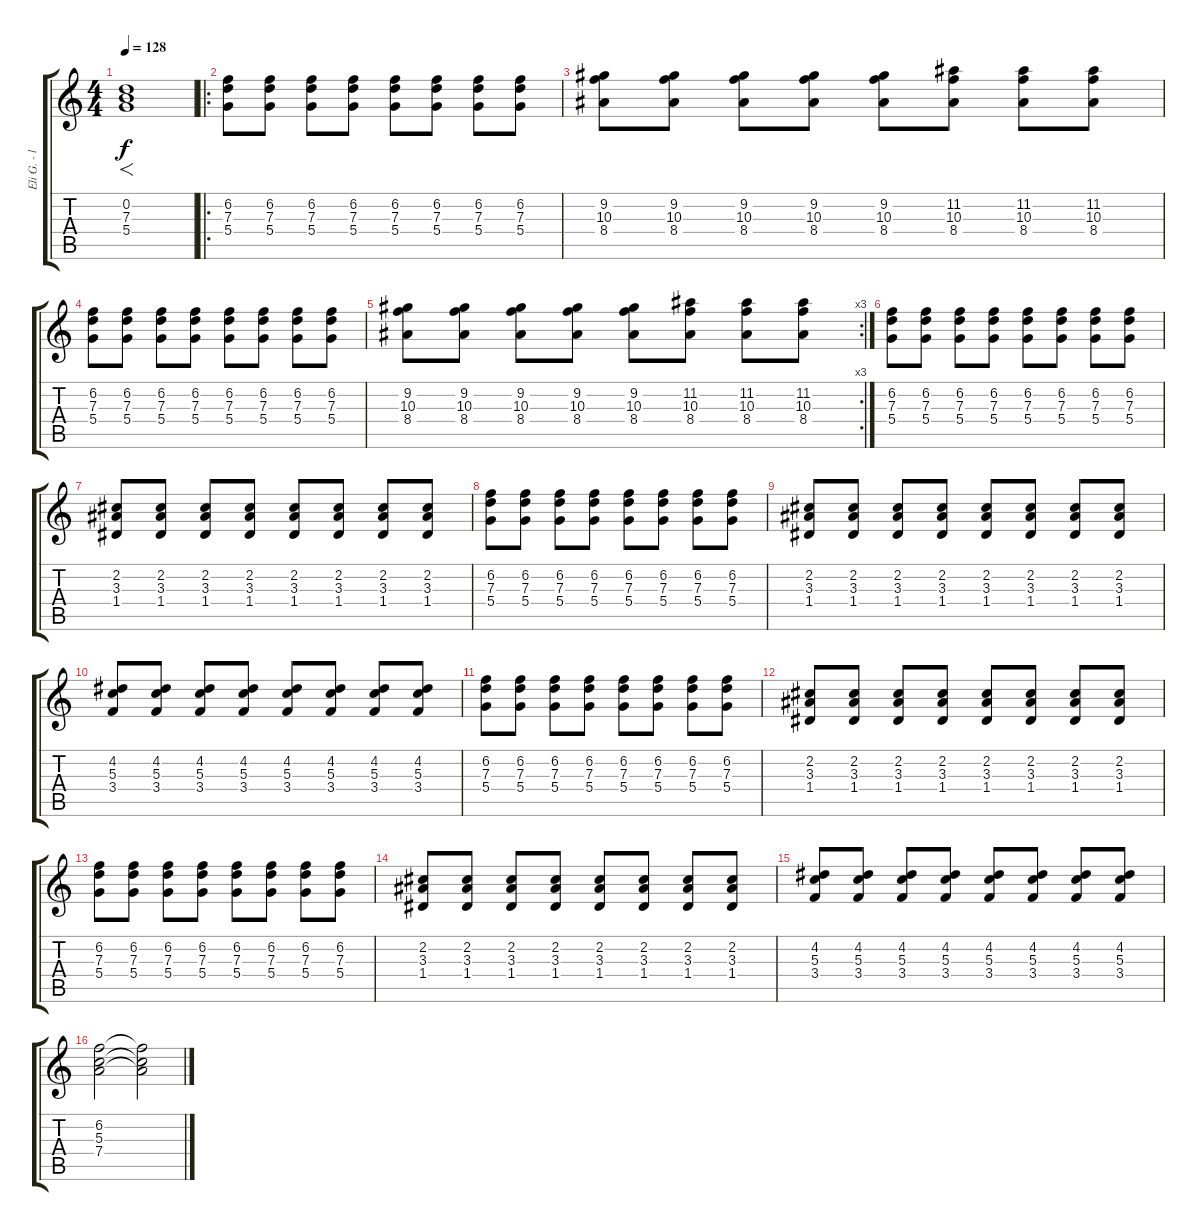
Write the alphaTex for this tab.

\track ("Eli G. - lead" "Eli G. - l") {instrument distortionguitar}
\staff {score tabs}
\tuning (E4 B3 G3 D3 A2 E2) {hide}
\ts (4 4)
\tempo 128
\clef g2
\ks c
(0.2 7.3 5.4).1{f dy f instrument distortionguitar} |
\ro
(6.2 7.3 5.4).8 (6.2 7.3 5.4).8 (6.2 7.3 5.4).8 (6.2 7.3 5.4).8 (6.2 7.3 5.4).8 (6.2 7.3 5.4).8 (6.2 7.3 5.4).8 (6.2 7.3 5.4).8 |
(9.2 10.3 8.4).8 (9.2 10.3 8.4).8 (9.2 10.3 8.4).8 (9.2 10.3 8.4).8 (9.2 10.3 8.4).8 (11.2 10.3 8.4).8 (11.2 10.3 8.4).8 (11.2 10.3 8.4).8 |
(6.2 7.3 5.4).8 (6.2 7.3 5.4).8 (6.2 7.3 5.4).8 (6.2 7.3 5.4).8 (6.2 7.3 5.4).8 (6.2 7.3 5.4).8 (6.2 7.3 5.4).8 (6.2 7.3 5.4).8 |
\rc 3
(9.2 10.3 8.4).8 (9.2 10.3 8.4).8 (9.2 10.3 8.4).8 (9.2 10.3 8.4).8 (9.2 10.3 8.4).8 (11.2 10.3 8.4).8 (11.2 10.3 8.4).8 (11.2 10.3 8.4).8 |
(6.2 7.3 5.4).8 (6.2 7.3 5.4).8 (6.2 7.3 5.4).8 (6.2 7.3 5.4).8 (6.2 7.3 5.4).8 (6.2 7.3 5.4).8 (6.2 7.3 5.4).8 (6.2 7.3 5.4).8 |
(2.2 3.3 1.4).8 (2.2 3.3 1.4).8 (2.2 3.3 1.4).8 (2.2 3.3 1.4).8 (2.2 3.3 1.4).8 (2.2 3.3 1.4).8 (2.2 3.3 1.4).8 (2.2 3.3 1.4).8 |
(6.2 7.3 5.4).8 (6.2 7.3 5.4).8 (6.2 7.3 5.4).8 (6.2 7.3 5.4).8 (6.2 7.3 5.4).8 (6.2 7.3 5.4).8 (6.2 7.3 5.4).8 (6.2 7.3 5.4).8 |
(2.2 3.3 1.4).8 (2.2 3.3 1.4).8 (2.2 3.3 1.4).8 (2.2 3.3 1.4).8 (2.2 3.3 1.4).8 (2.2 3.3 1.4).8 (2.2 3.3 1.4).8 (2.2 3.3 1.4).8 |
(4.2 5.3 3.4).8 (4.2 5.3 3.4).8 (4.2 5.3 3.4).8 (4.2 5.3 3.4).8 (4.2 5.3 3.4).8 (4.2 5.3 3.4).8 (4.2 5.3 3.4).8 (4.2 5.3 3.4).8 |
(6.2 7.3 5.4).8 (6.2 7.3 5.4).8 (6.2 7.3 5.4).8 (6.2 7.3 5.4).8 (6.2 7.3 5.4).8 (6.2 7.3 5.4).8 (6.2 7.3 5.4).8 (6.2 7.3 5.4).8 |
(2.2 3.3 1.4).8 (2.2 3.3 1.4).8 (2.2 3.3 1.4).8 (2.2 3.3 1.4).8 (2.2 3.3 1.4).8 (2.2 3.3 1.4).8 (2.2 3.3 1.4).8 (2.2 3.3 1.4).8 |
(6.2 7.3 5.4).8 (6.2 7.3 5.4).8 (6.2 7.3 5.4).8 (6.2 7.3 5.4).8 (6.2 7.3 5.4).8 (6.2 7.3 5.4).8 (6.2 7.3 5.4).8 (6.2 7.3 5.4).8 |
(2.2 3.3 1.4).8 (2.2 3.3 1.4).8 (2.2 3.3 1.4).8 (2.2 3.3 1.4).8 (2.2 3.3 1.4).8 (2.2 3.3 1.4).8 (2.2 3.3 1.4).8 (2.2 3.3 1.4).8 |
(4.2 5.3 3.4).8 (4.2 5.3 3.4).8 (4.2 5.3 3.4).8 (4.2 5.3 3.4).8 (4.2 5.3 3.4).8 (4.2 5.3 3.4).8 (4.2 5.3 3.4).8 (4.2 5.3 3.4).8 |
(6.2 5.3 7.4).2 (6.2{t} 5.3{t} 7.4{t}).2
